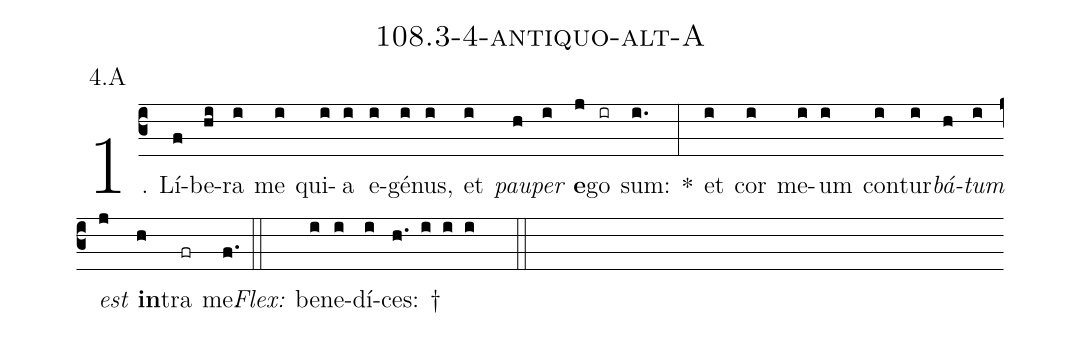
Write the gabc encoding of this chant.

name: 108.3-4-antiquo-alt-A;
annotation: 4.A;
%%
(c3)1. Lí(f)be(hi)ra(i) me(i) qui(i)a(i) e(i)gé(i)nus,(i) et(i) <i>pau</i>(h)<i>per</i>(i) <b>e</b>(j)go(ir) sum:(i.) *(:) et(i) cor(i) me(i)um(i) con(i)tur(i)<i>bá</i>(h)<i>tum</i>(i) <i>est</i>(j) <b>in</b>(h)tra(fr) me.(f.) (::)
<i>Flex:</i>()  be(i)ne(i)dí(i)ces: †(h. i i i  ::)
